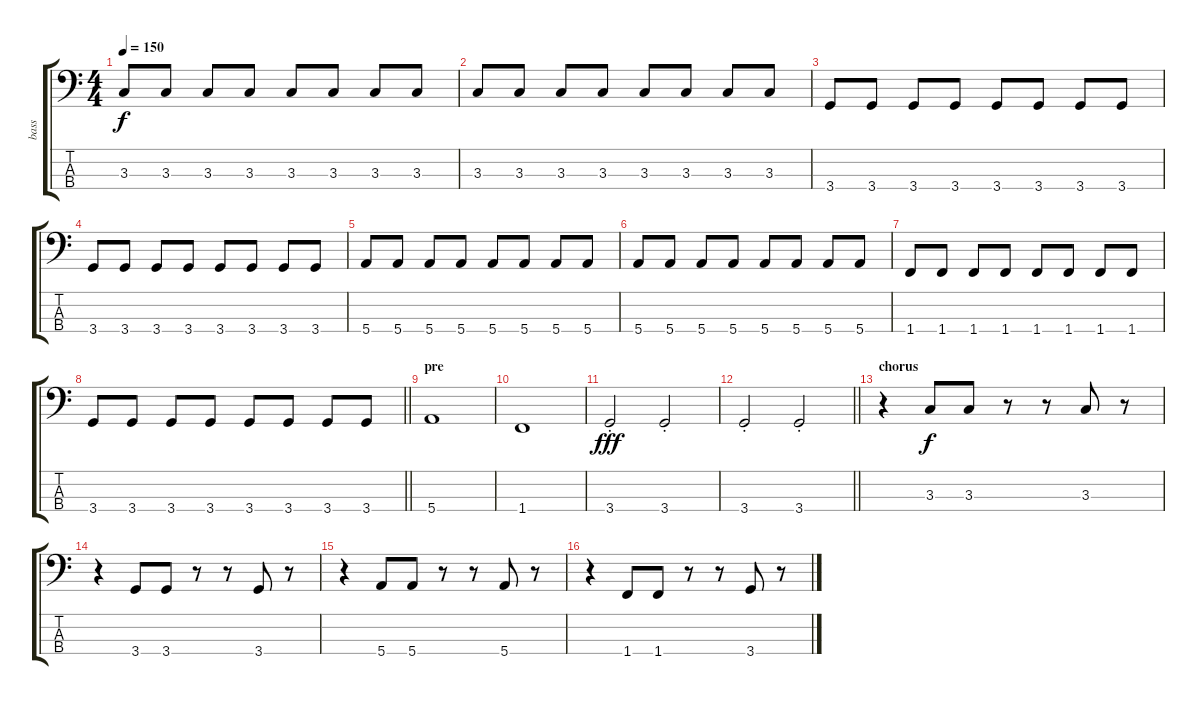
\track ("bass" "bass") {instrument electricbasspick}
\staff {score tabs}
\tuning (G2 D2 A1 E1) {hide}
\ts (4 4)
\tempo 150
\clef f4
\ks c
3.3.8{dy f} 3.3.8 3.3.8 3.3.8 3.3.8 3.3.8 3.3.8 3.3.8 |
3.3.8 3.3.8 3.3.8 3.3.8 3.3.8 3.3.8 3.3.8 3.3.8 |
3.4.8 3.4.8 3.4.8 3.4.8 3.4.8 3.4.8 3.4.8 3.4.8 |
3.4.8 3.4.8 3.4.8 3.4.8 3.4.8 3.4.8 3.4.8 3.4.8 |
5.4.8 5.4.8 5.4.8 5.4.8 5.4.8 5.4.8 5.4.8 5.4.8 |
5.4.8 5.4.8 5.4.8 5.4.8 5.4.8 5.4.8 5.4.8 5.4.8 |
1.4.8 1.4.8 1.4.8 1.4.8 1.4.8 1.4.8 1.4.8 1.4.8 |
\barLineRight lightlight
3.4.8 3.4.8 3.4.8 3.4.8 3.4.8 3.4.8 3.4.8 3.4.8 |
\section ("" "pre")
5.4.1 |
1.4.1 |
3.4{st}.2{dy fff} 3.4{st}.2 |
\barLineRight lightlight
3.4{st}.2 3.4{st}.2 |
\section ("" "chorus")
r.4 3.3.8{dy f} 3.3.8 r.8 r.8 3.3.8 r.8 |
r.4 3.4.8 3.4.8 r.8 r.8 3.4.8 r.8 |
r.4 5.4.8 5.4.8 r.8 r.8 5.4.8 r.8 |
r.4 1.4.8 1.4.8 r.8 r.8 3.4.8 r.8
